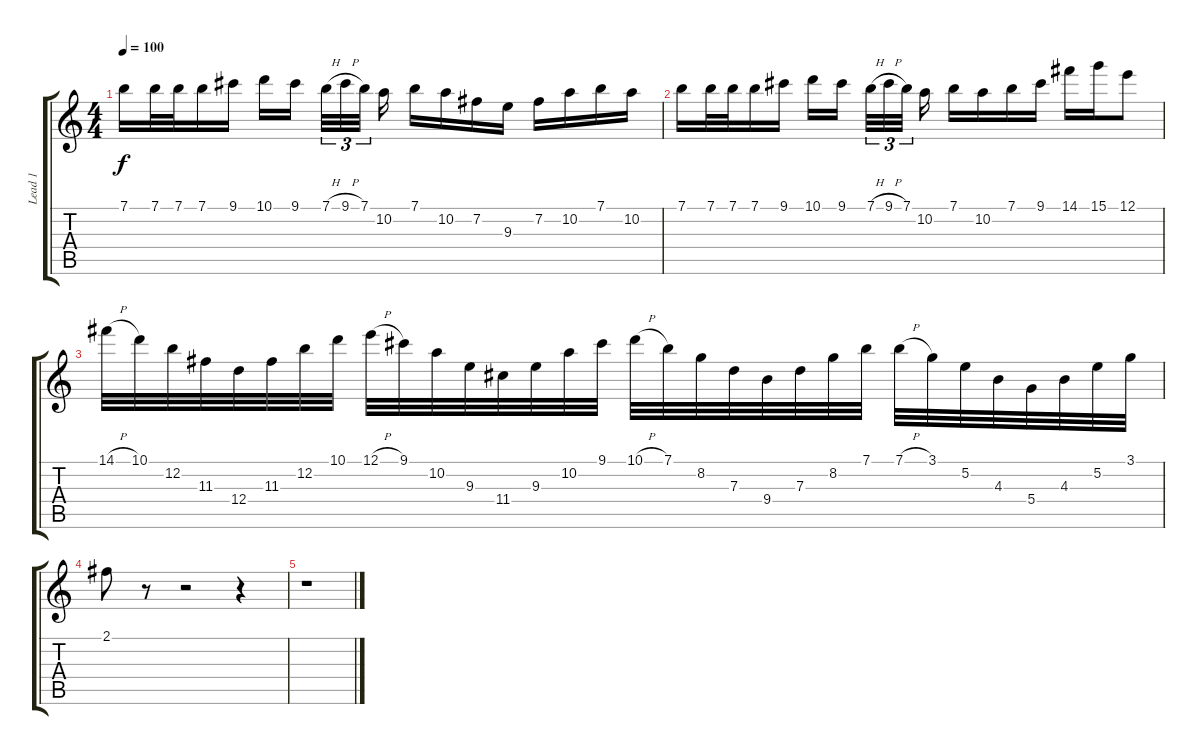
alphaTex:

\track ("Lead 1" "Lead 1") {instrument overdrivenguitar}
\staff {score tabs}
\tuning (E4 B3 G3 D3 A2 E2) {hide}
\ts (4 4)
\tempo 100
\clef g2
\ks c
7.1.16{dy f} 7.1.32 7.1.32 7.1.16 9.1.16 10.1.16 9.1.16 7.1{h}.32{tu (3 2)} 9.1{h}.32{tu (3 2)} 7.1.32{tu (3 2)} 10.2.16 7.1.16 10.2.16 7.2.16 9.3.16 7.2.16 10.2.16 7.1.16 10.2.16 |
7.1.16 7.1.32 7.1.32 7.1.16 9.1.16 10.1.16 9.1.16 7.1{h}.32{tu (3 2)} 9.1{h}.32{tu (3 2)} 7.1.32{tu (3 2)} 10.2.16 7.1.16 10.2.16 7.1.16 9.1.16 14.1.16 15.1.16 12.1.8 |
14.1{h}.32 10.1.32 12.2.32 11.3.32 12.4.32 11.3.32 12.2.32 10.1.32 12.1{h}.32 9.1.32 10.2.32 9.3.32 11.4.32 9.3.32 10.2.32 9.1.32 10.1{h}.32 7.1.32 8.2.32 7.3.32 9.4.32 7.3.32 8.2.32 7.1.32 7.1{h}.32 3.1.32 5.2.32 4.3.32 5.4.32 4.3.32 5.2.32 3.1.32 |
2.1.8 r.8 r.2 r.4 |
r.1
